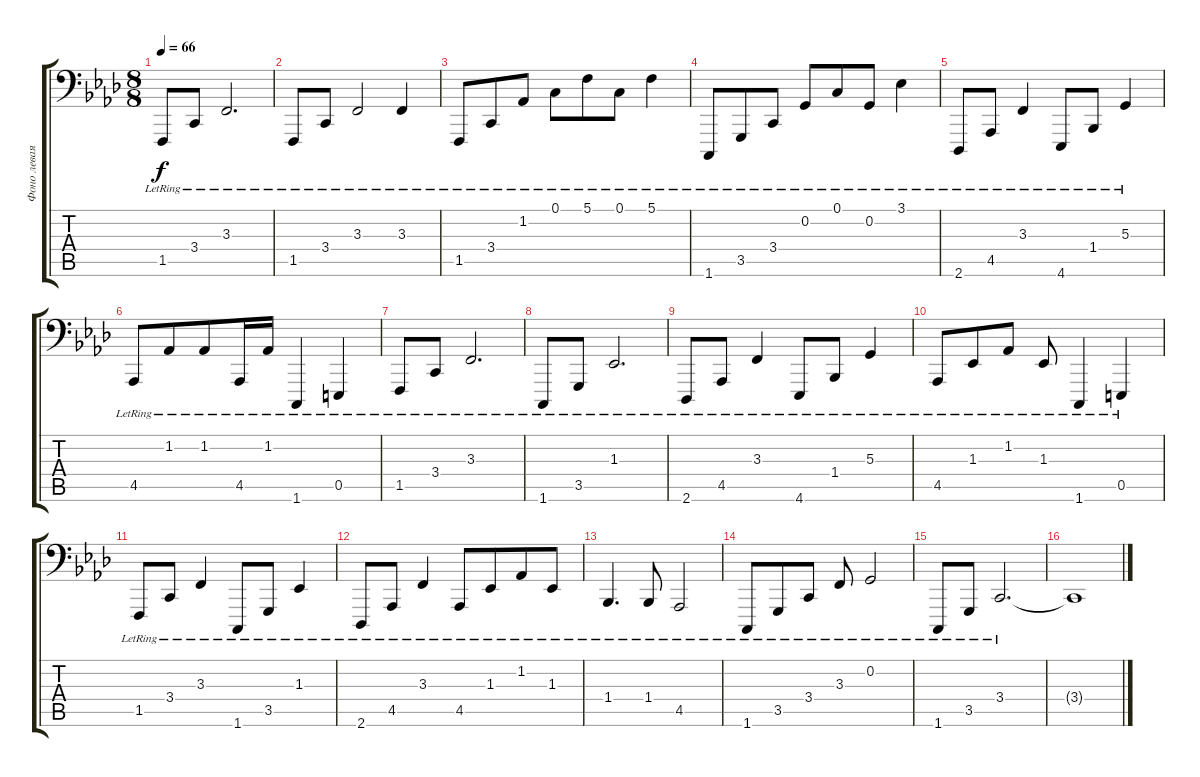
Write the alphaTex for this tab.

\track ("Фоно левая рука" "Фоно левая") {instrument acousticgrandpiano}
\staff {score tabs}
\tuning (C3 G2 D2 A1 E1 B0) {hide}
\ts (8 8)
\tempo 66
\clef f4
\ks fminor
1.5{lr}.8{dy f} 3.4{lr}.8 3.3{lr}.2{d} |
1.5{lr}.8 3.4{lr}.8 3.3{lr}.2 3.3{lr}.4 |
1.5{lr}.8 3.4{lr}.8{beam merge} 1.2{lr}.8 0.1{lr}.8 5.1{lr}.8 0.1{lr}.8 5.1{lr}.4 |
1.6{lr}.8 3.5{lr}.8{beam merge} 3.4{lr}.8 0.2{lr}.8 0.1{lr}.8 0.2{lr}.8 3.1{lr}.4 |
2.6{lr}.8 4.5{lr}.8 3.3{lr}.4 4.6{lr}.8 1.4{lr}.8 5.3{lr}.4 |
4.5{lr}.8 1.2{lr}.8 1.2{lr}.8{beam merge} 4.5{lr}.16 1.2{lr}.16 1.6{lr}.4 0.5{lr}.4 |
1.5{lr}.8 3.4{lr}.8 3.3{lr}.2{d} |
1.6{lr}.8 3.5{lr}.8 1.3{lr}.2{d} |
2.6{lr}.8 4.5{lr}.8 3.3{lr}.4 4.6{lr}.8 1.4{lr}.8 5.3{lr}.4 |
4.5{lr}.8 1.3{lr}.8{beam merge} 1.2{lr}.8 1.3{lr}.8 1.6{lr}.4 0.5{lr}.4 |
1.5{lr}.8 3.4{lr}.8 3.3{lr}.4{beam split} 1.6{lr}.8{beam merge} 3.5{lr}.8 1.3{lr}.4 |
2.6{lr}.8 4.5{lr}.8 3.3{lr}.4 4.5{lr}.8 1.3{lr}.8{beam merge} 1.2{lr}.8 1.3{lr}.8 |
1.4{lr}.4{d} 1.4{lr}.8 4.5{lr}.2 |
1.6{lr}.8 3.5{lr}.8{beam merge} 3.4{lr}.8 3.3{lr}.8 0.2{lr}.2 |
1.6{lr}.8 3.5{lr}.8{beam merge} 3.4{lr}.2{d} |
3.4{t}.1
